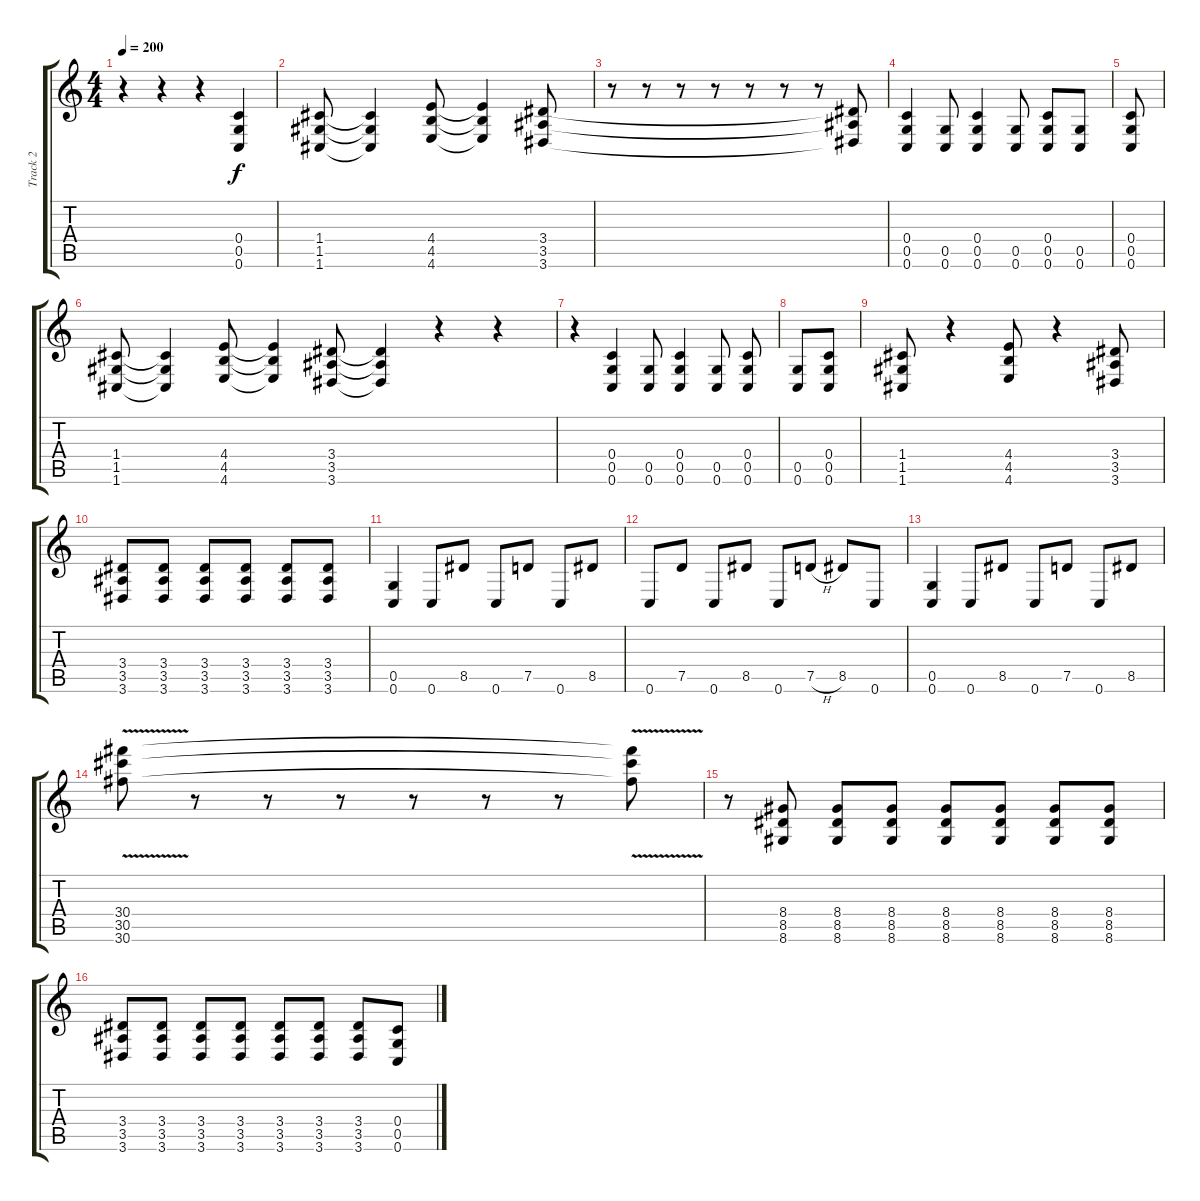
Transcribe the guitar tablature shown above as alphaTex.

\track ("Track 2" "Track 2") {instrument distortionguitar}
\staff {score tabs}
\tuning (D4 A3 F3 C3 G2 C2) {hide}
\ts (4 4)
\tempo 200
\clef g2
\ks c
r.4{dy f} r.4 r.4 (0.4{t} 0.5{t} 0.6{t}).4 |
(1.4 1.5 1.6).8 (1.4{t} 1.5{t} 1.6{t}).4 (4.4 4.5 4.6).8 (4.4{t} 4.5{t} 4.6{t}).4 (3.4 3.5 3.6).8 |
r.8 r.8 r.8 r.8 r.8 r.8 r.8 (3.4{t} 3.5{t} 3.6{t}).8 |
(0.4 0.5 0.6).4 (0.5 0.6).8 (0.4 0.5 0.6).4 (0.5 0.6).8 (0.4 0.5 0.6).8 (0.5 0.6).8 |
(0.4 0.5 0.6).8 |
(1.4 1.5 1.6).8 (1.4{t} 1.5{t} 1.6{t}).4 (4.4 4.5 4.6).8 (4.4{t} 4.5{t} 4.6{t}).4 (3.4 3.5 3.6).8 (3.4{t} 3.5{t} 3.6{t}).4 r.4 r.4 |
r.4 (0.4 0.5 0.6).4 (0.5 0.6).8 (0.4 0.5 0.6).4 (0.5 0.6).8 (0.4 0.5 0.6).8 |
(0.5 0.6).8 (0.4 0.5 0.6).8 |
(1.4 1.5 1.6).8 r.4 (4.4 4.5 4.6).8 r.4 (3.4 3.5 3.6).8 |
(3.4 3.5 3.6).8 (3.4 3.5 3.6).8 (3.4 3.5 3.6).8 (3.4 3.5 3.6).8 (3.4 3.5 3.6).8 (3.4 3.5 3.6).8 |
(0.5 0.6).4 0.6.8 8.5.8 0.6.8 7.5.8 0.6.8 8.5.8 |
0.6.8 7.5.8 0.6.8 8.5.8 0.6.8 7.5{h}.8 8.5.8 0.6.8 |
(0.5 0.6).4 0.6.8 8.5.8 0.6.8 7.5.8 0.6.8 8.5.8 |
(30.4 30.5{v} 30.6).8 r.8 r.8 r.8 r.8 r.8 r.8 (30.4{t} 30.5{t} 30.6{t}).8 |
r.8 (8.4 8.5 8.6).8 (8.4 8.5 8.6).8 (8.4 8.5 8.6).8 (8.4 8.5 8.6).8 (8.4 8.5 8.6).8 (8.4 8.5 8.6).8 (8.4 8.5 8.6).8 |
(3.4 3.5 3.6).8 (3.4 3.5 3.6).8 (3.4 3.5 3.6).8 (3.4 3.5 3.6).8 (3.4 3.5 3.6).8 (3.4 3.5 3.6).8 (3.4 3.5 3.6).8 (0.4 0.5 0.6).8
